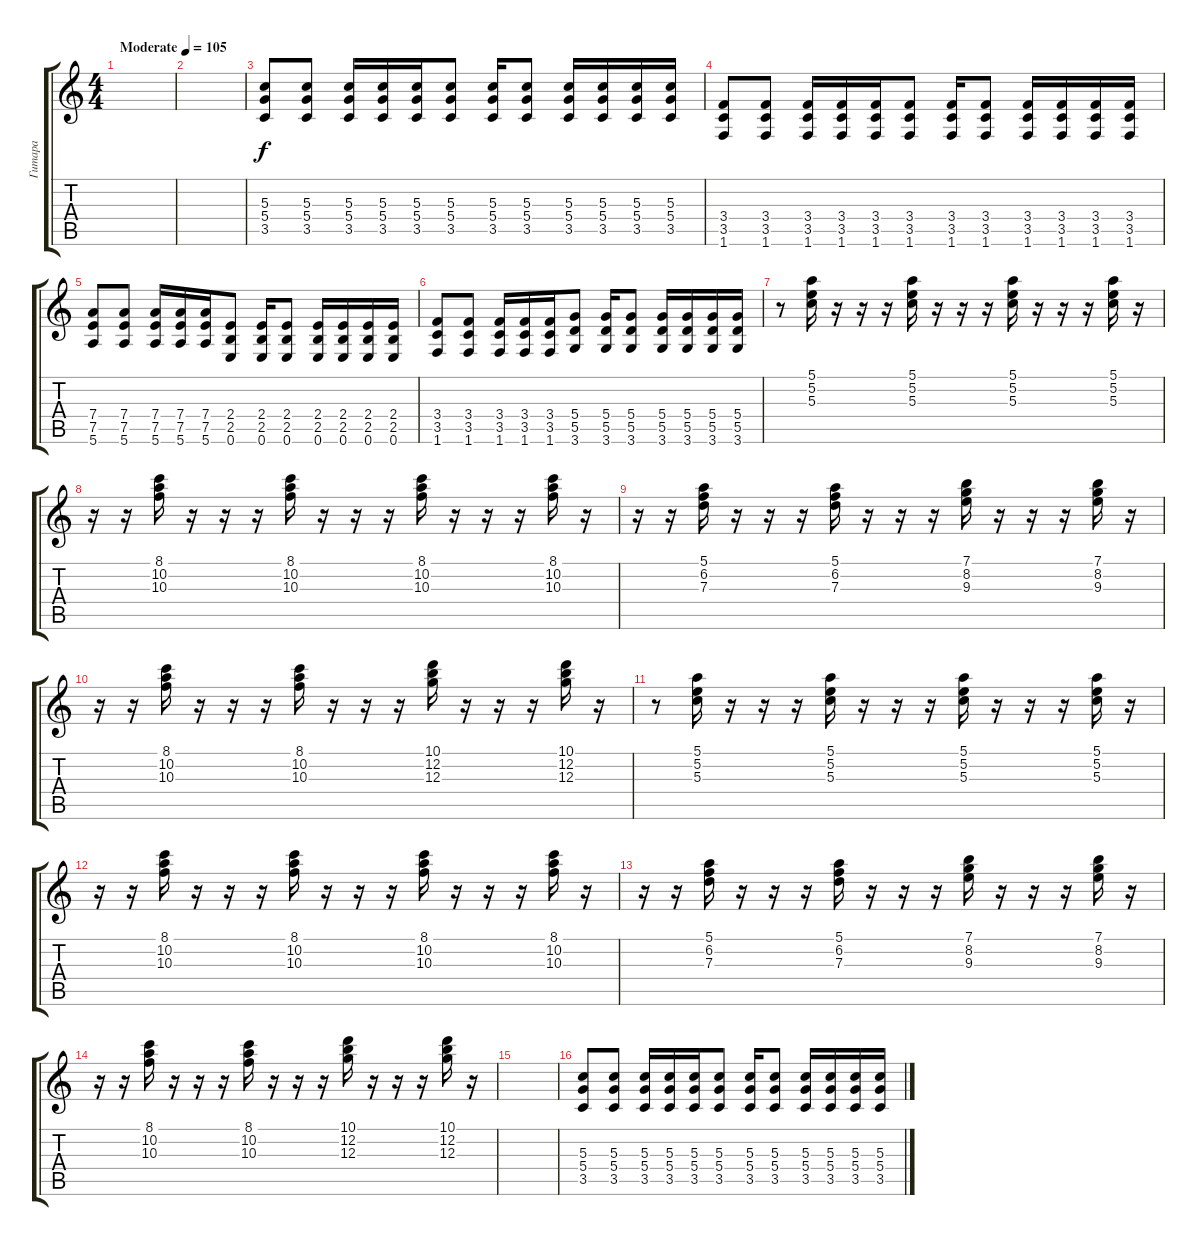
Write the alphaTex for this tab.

\track ("Гитара" "Гитара") {instrument overdrivenguitar}
\staff {score tabs}
\tuning (E4 B3 G3 D3 A2 E2) {hide}
\ts (4 4)
\tempo (105 "Moderate")
\clef g2
\ks c
|
|
(5.3 5.4 3.5).8 (5.3 5.4 3.5).8 (5.3 5.4 3.5).16 (5.3 5.4 3.5).16 (5.3 5.4 3.5).16 (5.3 5.4 3.5).8 (5.3 5.4 3.5).16 (5.3 5.4 3.5).8 (5.3 5.4 3.5).16 (5.3 5.4 3.5).16 (5.3 5.4 3.5).16 (5.3 5.4 3.5).16 |
(3.4 3.5 1.6).8 (3.4 3.5 1.6).8 (3.4 3.5 1.6).16 (3.4 3.5 1.6).16 (3.4 3.5 1.6).16 (3.4 3.5 1.6).8 (3.4 3.5 1.6).16 (3.4 3.5 1.6).8 (3.4 3.5 1.6).16 (3.4 3.5 1.6).16 (3.4 3.5 1.6).16 (3.4 3.5 1.6).16 |
(7.4 7.5 5.6).8 (7.4 7.5 5.6).8 (7.4 7.5 5.6).16 (7.4 7.5 5.6).16 (7.4 7.5 5.6).16 (2.4 2.5 0.6).8 (2.4 2.5 0.6).16 (2.4 2.5 0.6).8 (2.4 2.5 0.6).16 (2.4 2.5 0.6).16 (2.4 2.5 0.6).16 (2.4 2.5 0.6).16 |
(3.4 3.5 1.6).8 (3.4 3.5 1.6).8 (3.4 3.5 1.6).16 (3.4 3.5 1.6).16 (3.4 3.5 1.6).16 (5.4 5.5 3.6).8 (5.4 5.5 3.6).16 (5.4 5.5 3.6).8 (5.4 5.5 3.6).16 (5.4 5.5 3.6).16 (5.4 5.5 3.6).16 (5.4 5.5 3.6).16 |
r.8 (5.1 5.2 5.3).16 r.16 r.16 r.16 (5.1 5.2 5.3).16 r.16 r.16 r.16 (5.1 5.2 5.3).16 r.16 r.16 r.16 (5.1 5.2 5.3).16 r.16 |
r.16 r.16 (8.1 10.2 10.3).16 r.16 r.16 r.16 (8.1 10.2 10.3).16 r.16 r.16 r.16 (8.1 10.2 10.3).16 r.16 r.16 r.16 (8.1 10.2 10.3).16 r.16 |
r.16 r.16 (5.1 6.2 7.3).16 r.16 r.16 r.16 (5.1 6.2 7.3).16 r.16 r.16 r.16 (7.1 8.2 9.3).16 r.16 r.16 r.16 (7.1 8.2 9.3).16 r.16 |
r.16 r.16 (8.1 10.2 10.3).16 r.16 r.16 r.16 (8.1 10.2 10.3).16 r.16 r.16 r.16 (10.1 12.2 12.3).16 r.16 r.16 r.16 (10.1 12.2 12.3).16 r.16 |
r.8 (5.1 5.2 5.3).16 r.16 r.16 r.16 (5.1 5.2 5.3).16 r.16 r.16 r.16 (5.1 5.2 5.3).16 r.16 r.16 r.16 (5.1 5.2 5.3).16 r.16 |
r.16 r.16 (8.1 10.2 10.3).16 r.16 r.16 r.16 (8.1 10.2 10.3).16 r.16 r.16 r.16 (8.1 10.2 10.3).16 r.16 r.16 r.16 (8.1 10.2 10.3).16 r.16 |
r.16 r.16 (5.1 6.2 7.3).16 r.16 r.16 r.16 (5.1 6.2 7.3).16 r.16 r.16 r.16 (7.1 8.2 9.3).16 r.16 r.16 r.16 (7.1 8.2 9.3).16 r.16 |
r.16 r.16 (8.1 10.2 10.3).16 r.16 r.16 r.16 (8.1 10.2 10.3).16 r.16 r.16 r.16 (10.1 12.2 12.3).16 r.16 r.16 r.16 (10.1 12.2 12.3).16 r.16 |
|
(5.3 5.4 3.5).8 (5.3 5.4 3.5).8 (5.3 5.4 3.5).16 (5.3 5.4 3.5).16 (5.3 5.4 3.5).16 (5.3 5.4 3.5).8 (5.3 5.4 3.5).16 (5.3 5.4 3.5).8 (5.3 5.4 3.5).16 (5.3 5.4 3.5).16 (5.3 5.4 3.5).16 (5.3 5.4 3.5).16
